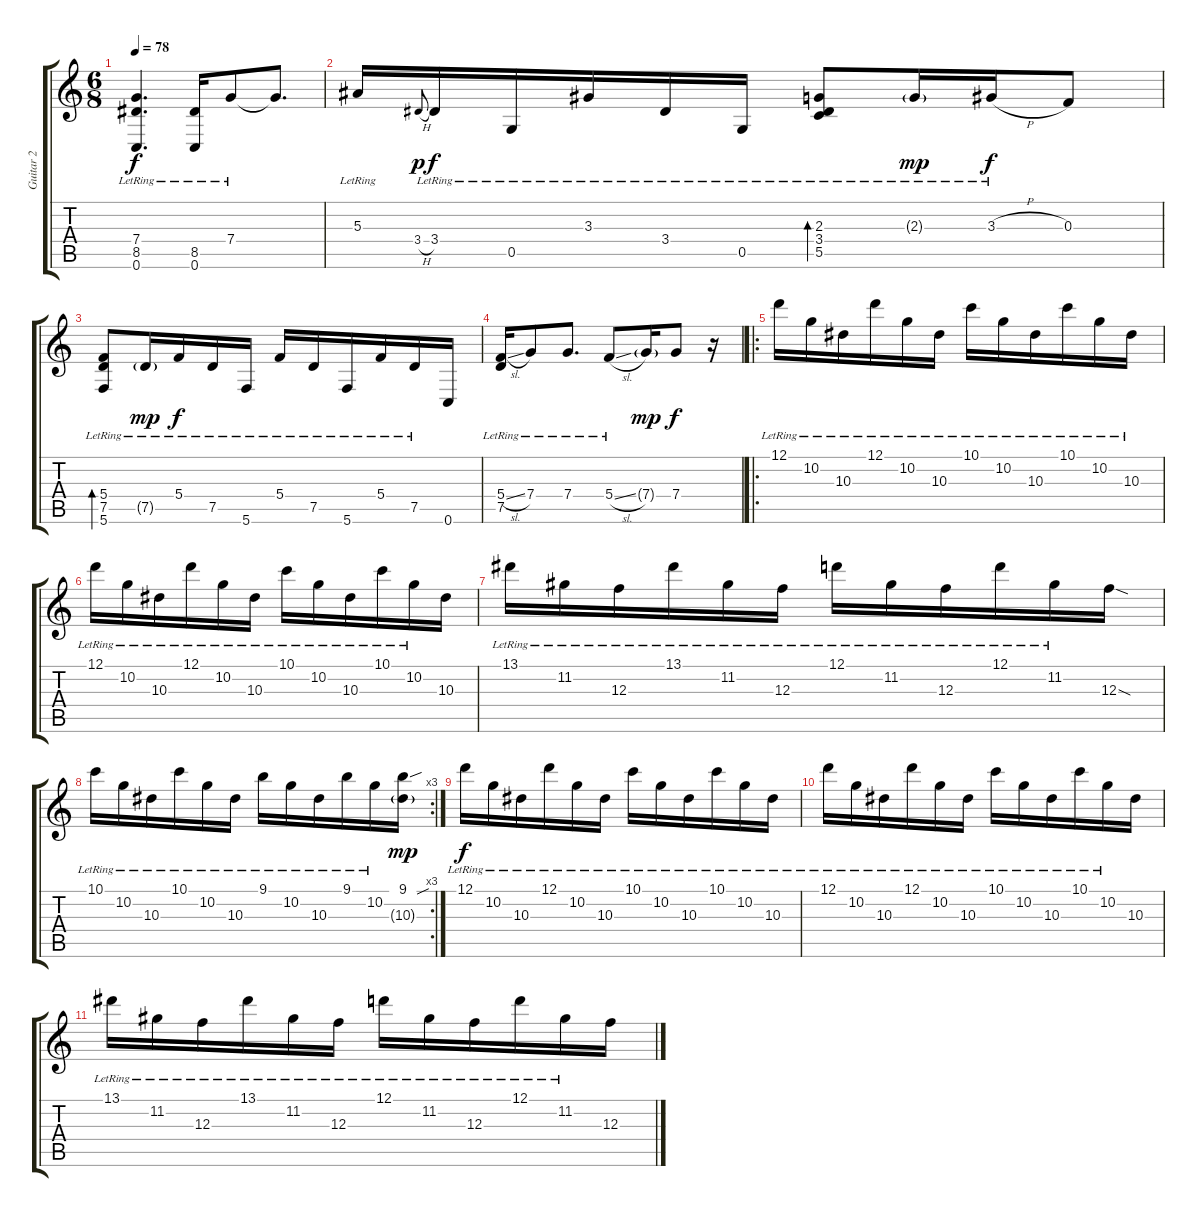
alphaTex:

\track ("Guitar 2" "Guitar 2") {instrument electricguitarclean}
\staff {score tabs}
\tuning (D4 A3 F3 C3 G2 C2) {hide}
\ts (6 8)
\tempo 78
\clef g2
\ks c
(7.4{lr} 8.5{lr} 0.6{lr}).4{d dy f} (8.5{lr} 0.6{lr}).16 7.4{lr}.8 7.4{t}.8{d} |
5.3{lr}.16 3.4{h}.8{gr onbeat dy p} 3.4{lr}.16{dy f} 0.5{lr}.16 3.3{lr}.16 3.4{lr}.16 0.5{lr}.16 (2.3{lr} 3.4{lr} 5.5{lr}).8{bd 240} 2.3{g lr}.16{dy mp} 3.3{h lr}.16{dy f} 0.3.8 |
(5.4{lr} 7.5{lr} 5.6{lr}).8{bd 120 volume 13} 7.5{g lr}.16{dy mp} 5.4{lr}.16{dy f} 7.5{lr}.16 5.6{lr}.16 5.4{lr}.16 7.5{lr}.16 5.6{lr}.16 5.4{lr}.16 7.5{lr}.16 0.6.16 |
(5.4{sl lr} 7.5{lr}).16 7.4{lr}.8 7.4{lr}.8{d} 5.4{sl lr}.8 7.4{g}.16{dy mp} 7.4.8{dy f} r.16 |
\ro
12.1{lr}.16 10.2{lr}.16 10.3{lr}.16 12.1{lr}.16 10.2{lr}.16 10.3{lr}.16 10.1{lr}.16 10.2{lr}.16 10.3{lr}.16 10.1{lr}.16 10.2{lr}.16 10.3{lr}.16 |
12.1{lr}.16 10.2{lr}.16 10.3{lr}.16 12.1{lr}.16 10.2{lr}.16 10.3{lr}.16 10.1{lr}.16 10.2{lr}.16 10.3{lr}.16 10.1{lr}.16 10.2{lr}.16 10.3.16 |
13.1{lr}.16 11.2{lr}.16 12.3{lr}.16 13.1{lr}.16 11.2{lr}.16 12.3{lr}.16 12.1{lr}.16 11.2{lr}.16 12.3{lr}.16 12.1{lr}.16 11.2{lr}.16 12.3{sod}.16 |
\rc 3
10.1{lr}.16 10.2{lr}.16 10.3{lr}.16 10.1{lr}.16 10.2{lr}.16 10.3{lr}.16 9.1{lr}.16 10.2{lr}.16 10.3{lr}.16 9.1{lr}.16 10.2{lr}.16 (9.1{sou} 10.3{g}).16{dy mp} |
12.1{lr}.16{dy f} 10.2{lr}.16 10.3{lr}.16 12.1{lr}.16 10.2{lr}.16 10.3{lr}.16 10.1{lr}.16 10.2{lr}.16 10.3{lr}.16 10.1{lr}.16 10.2{lr}.16 10.3{lr}.16 |
12.1{lr}.16 10.2{lr}.16 10.3{lr}.16 12.1{lr}.16 10.2{lr}.16 10.3{lr}.16 10.1{lr}.16 10.2{lr}.16 10.3{lr}.16 10.1{lr}.16 10.2{lr}.16 10.3.16 |
13.1{lr}.16 11.2{lr}.16 12.3{lr}.16 13.1{lr}.16 11.2{lr}.16 12.3{lr}.16 12.1{lr}.16 11.2{lr}.16 12.3{lr}.16 12.1{lr}.16 11.2{lr}.16 12.3.16
